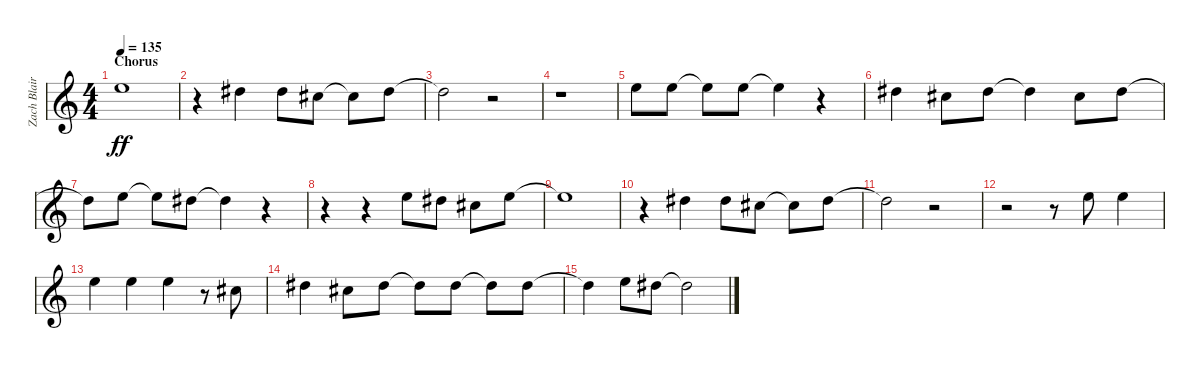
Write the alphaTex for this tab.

\track ("Zach Blair - Vocals" "Zach Blair") {instrument distortionguitar}
\staff {score}
\tuning (E4 B3 G3 D3 A2 E2) {hide}
\ts (4 4)
\section ("" "Chorus")
\tempo 135
\clef g2
\ks c
9.3{t}.1{dy ff} |
r.4 8.3.4 8.3.8 6.3.8 6.3{t}.8 8.3.8 |
8.3{t}.2 r.2 |
r.1 |
9.3.8 9.3.8 9.3{t}.8 9.3.8 9.3{t}.4 r.4 |
8.3.4 6.3.8 8.3.8 8.3{t}.4 6.3.8 8.3.8 |
8.3{t}.8 9.3.8 9.3{t}.8 8.3.8 8.3{t}.4 r.4 |
r.4 r.4 9.3.8 8.3.8 6.3.8 9.3.8 |
9.3{t}.1 |
r.4 8.3.4 8.3.8 6.3.8 6.3{t}.8 8.3.8 |
8.3{t}.2 r.2 |
r.2 r.8 9.3.8 9.3.4 |
9.3.4 9.3.4 9.3.4 r.8 6.3.8 |
8.3.4 6.3.8 8.3.8 8.3{t}.8 8.3.8 8.3{t}.8 8.3.8 |
8.3{t}.4 9.3.8 8.3.8 8.3{t}.2
